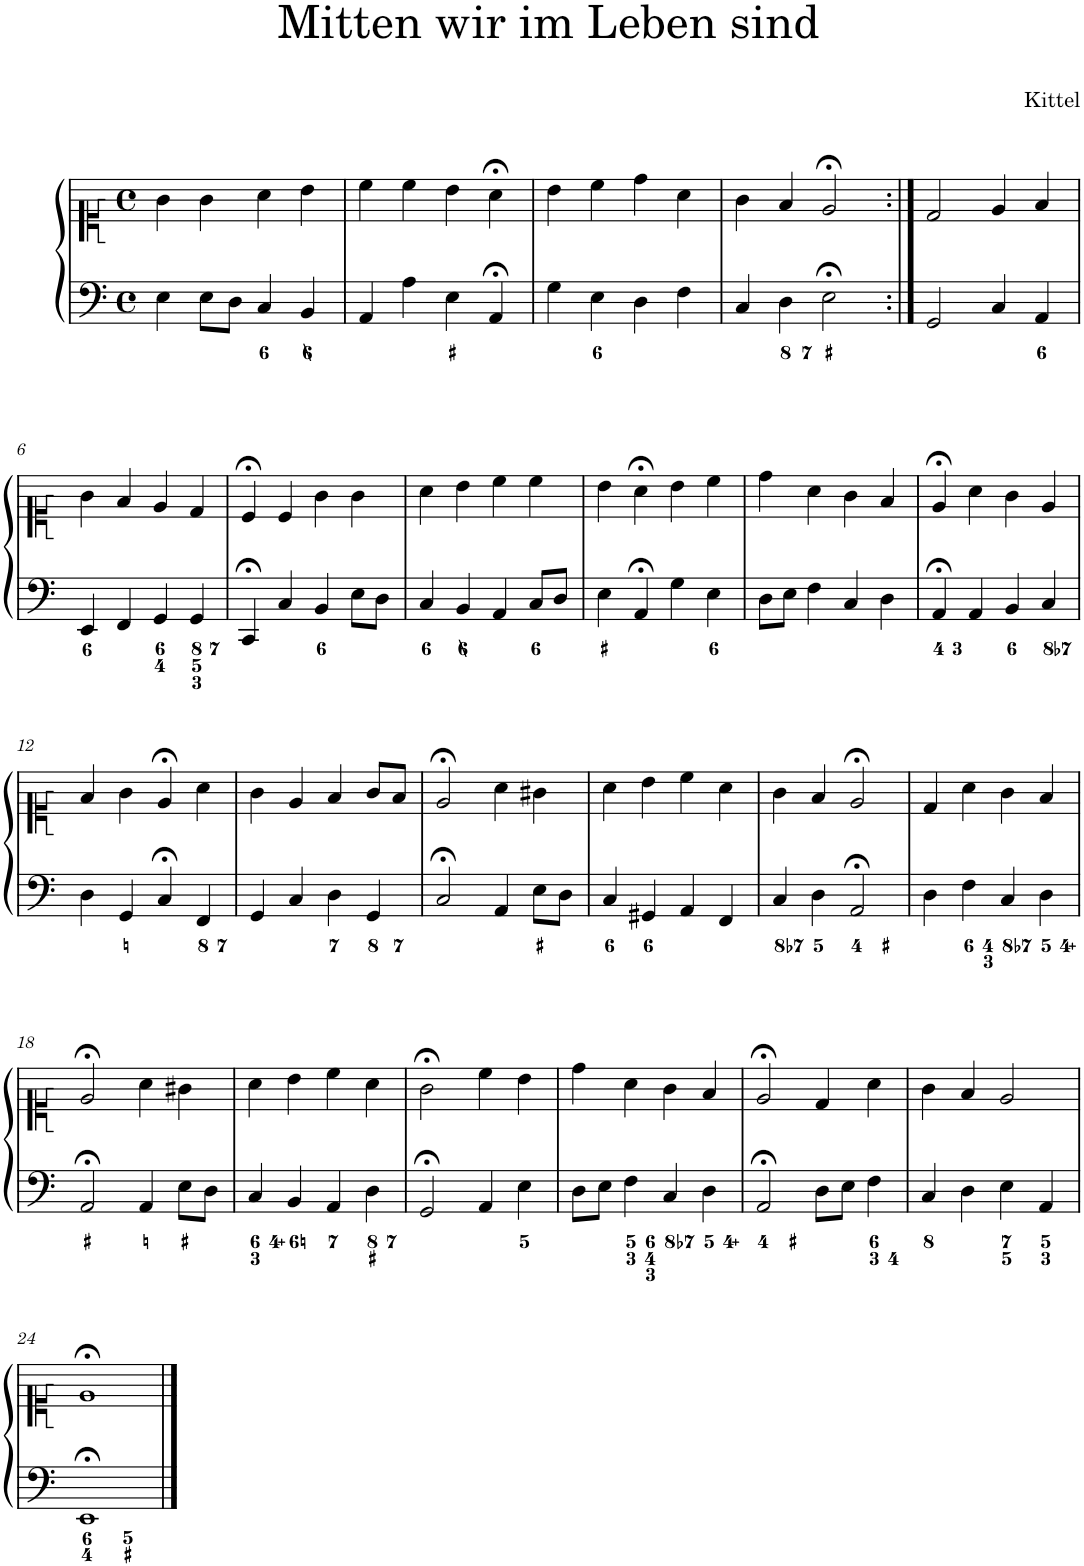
**kern	**kern
*part1	*part1
*staff2	*staff1
*I"Piano	*
*I'Pno.	*
*clefF4	*clefC1
*k[]	*k[]
*M4/4	*M4/4
*met(c)	*met(c)
=1	=1
4E\	4g\
8E\L	4g\
8D\J	.
4C/	4a\
4BB/	4b\
=2	=2
4AA/	4cc\
4A\	4cc\
4E\	4b\
4AA;</	4a;<\
=3	=3
4G\	4b\
4E\	4cc\
4D\	4dd\
4F\	4a\
=4	=4
4C/	4g\
4D\	4f/
2E;<\	2e;</
=5:|!	=5:|!
2GG/	2d/
4C/	4e/
4AA/	4f/
!!LO:LB:g=z
=6	=6
4EE/	4g\
4FF/	4f/
4GG/	4e/
4GG/	4d/
=7	=7
4CC;</	4c;</
4C/	4c/
4BB/	4g\
8E\L	4g\
8D\J	.
=8	=8
4C/	4a\
4BB/	4b\
4AA/	4cc\
8C/L	4cc\
8D/J	.
=9	=9
4E\	4b\
4AA;</	4a;<\
4G\	4b\
4E\	4cc\
=10	=10
8D\L	4dd\
8E\J	.
4F\	4a\
4C/	4g\
4D\	4f/
=11	=11
4AA;</	4e;</
4AA/	4a\
4BB/	4g\
4C/	4e/
!!LO:LB:g=z
=12	=12
4D\	4f/
4GG/	4g\
4C;</	4e;</
4FF/	4a\
=13	=13
4GG/	4g\
4C/	4e/
4D\	4f/
4GG/	8g/L
.	8f/J
=14	=14
2C;</	2e;</
4AA/	4a\
8E\L	4g#X\
8D\J	.
=15	=15
4C/	4a\
4GG#X/	4b\
4AA/	4cc\
4FF/	4a\
=16	=16
4C/	4g\
4D\	4f/
2AA;</	2e;</
=17	=17
4D\	4d/
4F\	4a\
4C/	4g\
4D\	4f/
!!LO:LB:g=z
=18	=18
2AA;</	2e;</
4AA/	4a\
8E\L	4g#X\
8D\J	.
=19	=19
4C/	4a\
4BB/	4b\
4AA/	4cc\
4D\	4a\
=20	=20
2GG;</	2g;<\
4AA/	4cc\
4E\	4b\
=21	=21
8D\L	4dd\
8E\J	.
4F\	4a\
4C/	4g\
4D\	4f/
=22	=22
2AA;</	2e;</
8D\L	4d/
8E\J	.
4F\	4a\
=23	=23
4C/	4g\
4D\	4f/
4E\	2e/
4AA/	.
!!LO:LB:g=z
=24	=24
1EE;<	1e;<
==	==
*-	*-
